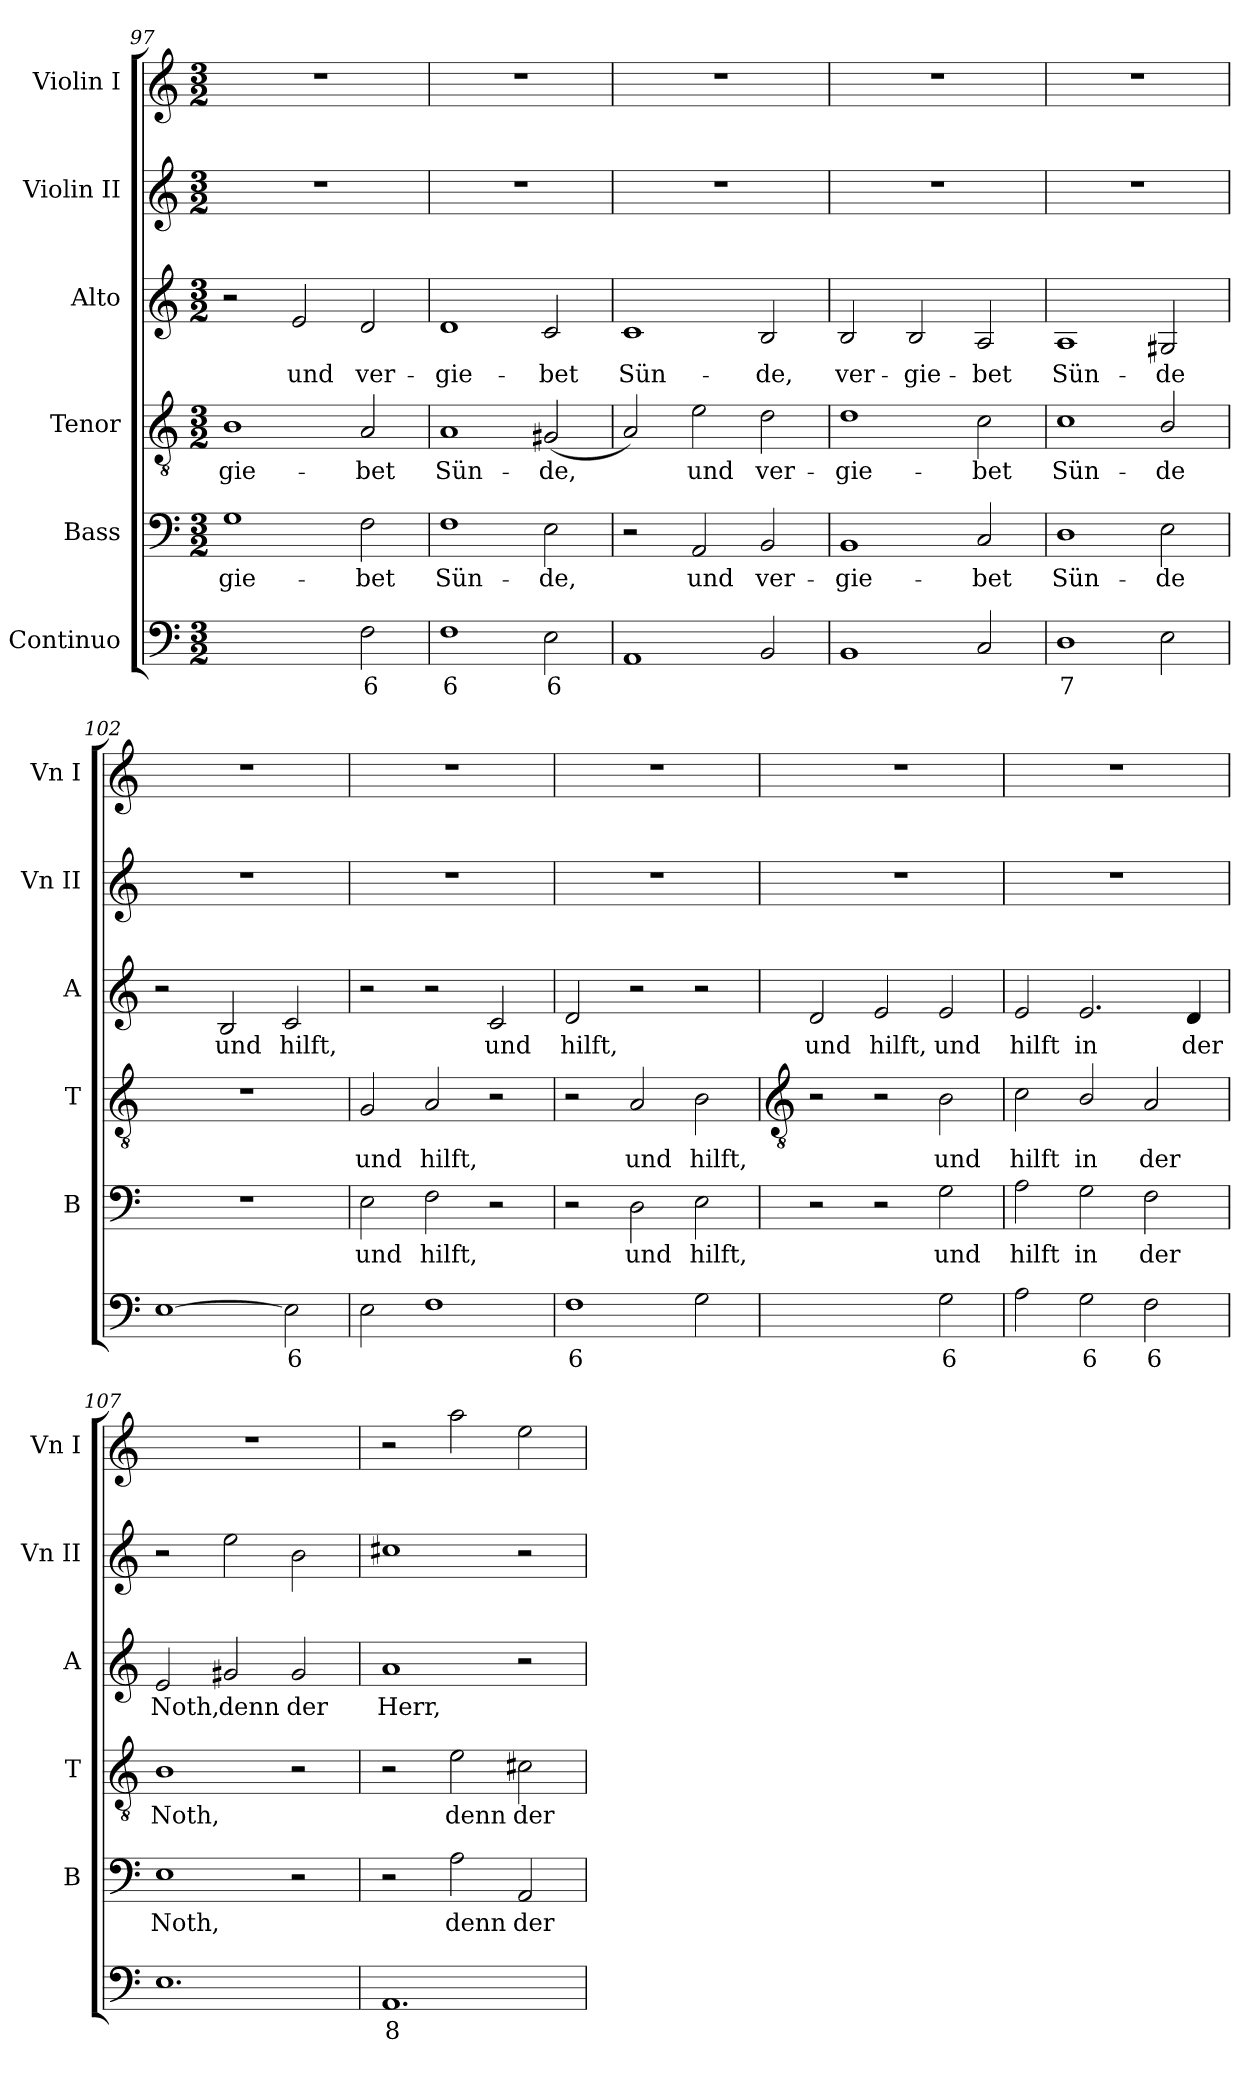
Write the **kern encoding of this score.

**kern	**text	**kern	**text	**kern	**text	**kern	**text	**kern	**kern
*part6	*part6	*part5	*part5	*part4	*part4	*part3	*part3	*part2	*part1
*staff6	*staff6	*staff5	*staff5	*staff4	*staff4	*staff3	*staff3	*staff2	*staff1
*I"Continuo	*	*I"Bass	*	*I"Tenor	*	*I"Alto	*	*I"Violin II	*I"Violin I
*	*	*I'B	*	*I'T	*	*I'A	*	*I'Vn II	*I'Vn I
!!LO:LB:g=z
*clefF4	*	*clefF4	*	*clefGv2	*	*clefG2	*	*clefG2	*clefG2
*k[]	*	*k[]	*	*k[]	*	*k[]	*	*k[]	*k[]
*C:	*	*C:	*	*C:	*	*C:	*	*C:	*C:
*M3/2	*	*M3/2	*	*M3/2	*	*M3/2	*	*M3/2	*M3/2
=97	=97	=97	=97	=97	=97	=97	=97	=97	=97
!	!LO:LY:b	!	!LO:LY:b	!	!LO:LY:b	!	!	!LO:N:vis=1	!LO:N:vis=1
[2Gyy	5	1G	-gie-	1B	-gie-	2r	.	1.r	1.r
!	!LO:LY:b	!	!	!	!	!	!LO:LY:b	!	!
2Gyy]	6	.	.	.	.	2e	und	.	.
!	!LO:LY:b	!	!LO:LY:b	!	!LO:LY:b	!	!LO:LY:b	!	!
2F	6	2F	-bet	2A	-bet	2d	ver-	.	.
=98	=98	=98	=98	=98	=98	=98	=98	=98	=98
!	!LO:LY:b	!	!LO:LY:b	!	!LO:LY:b	!	!LO:LY:b	!LO:N:vis=1	!LO:N:vis=1
1F	6	1F	Sün-	1A	Sün-	1d	-gie-	1.r	1.r
!	!LO:LY:b	!	!LO:LY:b	!	!LO:LY:b	!	!LO:LY:b	!	!
2E	6	2E	-de,	(<2G#X	-de,	2c	-bet	.	.
=99	=99	=99	=99	=99	=99	=99	=99	=99	=99
!	!	!	!	!	!	!	!LO:LY:b	!LO:N:vis=1	!LO:N:vis=1
1AA	.	2r	.	2A)	.	1c	Sün-	1.r	1.r
!	!	!	!LO:LY:b	!	!LO:LY:b	!	!	!	!
.	.	2AA	und	2e	und	.	.	.	.
!	!	!	!LO:LY:b	!	!LO:LY:b	!	!LO:LY:b	!	!
2BB	.	2BB	ver-	2d	ver-	2B	-de,	.	.
=100	=100	=100	=100	=100	=100	=100	=100	=100	=100
!	!	!	!LO:LY:b	!	!LO:LY:b	!	!LO:LY:b	!LO:N:vis=1	!LO:N:vis=1
1BB	.	1BB	-gie-	1d	-gie-	2B	ver-	1.r	1.r
!	!	!	!	!	!	!	!LO:LY:b	!	!
.	.	.	.	.	.	2B	-gie-	.	.
!	!	!	!LO:LY:b	!	!LO:LY:b	!	!LO:LY:b	!	!
2C	.	2C	-bet	2c	-bet	2A	-bet	.	.
=101	=101	=101	=101	=101	=101	=101	=101	=101	=101
!	!LO:LY:b	!	!LO:LY:b	!	!LO:LY:b	!	!LO:LY:b	!LO:N:vis=1	!LO:N:vis=1
1D	7	1D	Sün-	1c	Sün-	1A	Sün-	1.r	1.r
!	!	!	!LO:LY:b	!	!LO:LY:b	!	!LO:LY:b	!	!
2E	.	2E	-de	2B/	-de	2G#X	-de	.	.
=102	=102	=102	=102	=102	=102	=102	=102	=102	=102
!	!	!LO:N:vis=1	!	!LO:N:vis=1	!	!	!	!LO:N:vis=1	!LO:N:vis=1
[1E	.	1.r	.	1.r	.	2r	.	1.r	1.r
!	!	!	!	!	!	!	!LO:LY:b	!	!
.	.	.	.	.	.	2B	und	.	.
!	!LO:LY:b	!	!	!	!	!	!LO:LY:b	!	!
2E]	6	.	.	.	.	2c	hilft,	.	.
=103	=103	=103	=103	=103	=103	=103	=103	=103	=103
!	!	!	!LO:LY:b	!	!LO:LY:b	!	!	!LO:N:vis=1	!LO:N:vis=1
2E	.	2E	und	2G	und	2r	.	1.r	1.r
!	!	!	!LO:LY:b	!	!LO:LY:b	!	!	!	!
1F	.	2F	hilft,	2A	hilft,	2r	.	.	.
!	!	!	!	!	!	!	!LO:LY:b	!	!
.	.	2r	.	2r	.	2c	und	.	.
=104	=104	=104	=104	=104	=104	=104	=104	=104	=104
!	!LO:LY:b	!	!	!	!	!	!LO:LY:b	!LO:N:vis=1	!LO:N:vis=1
1F	6	2r	.	2r	.	2d	hilft,	1.r	1.r
!	!	!	!LO:LY:b	!	!LO:LY:b	!	!	!	!
.	.	2D	und	2A	und	2r	.	.	.
!	!	!	!LO:LY:b	!	!LO:LY:b	!	!	!	!
2G	.	2E	hilft,	2B	hilft,	2r	.	.	.
!!LO:LB:g=z
=105	=105	=105	=105	=105	=105	=105	=105	=105	=105
*	*	*	*	*clefGv2	*	*	*	*	*
!	!LO:LY:b	!	!	!	!	!	!LO:LY:b	!LO:N:vis=1	!LO:N:vis=1
[2Gyy	5	2r	.	2r	.	2d	und	1.r	1.r
!	!LO:LY:b	!	!	!	!	!	!LO:LY:b	!	!
2Gyy]	6	2r	.	2r	.	2e	hilft,	.	.
!	!LO:LY:b	!	!LO:LY:b	!	!LO:LY:b	!	!LO:LY:b	!	!
2G	6	2G	und	2B	und	2e	und	.	.
=106	=106	=106	=106	=106	=106	=106	=106	=106	=106
!	!	!	!LO:LY:b	!	!LO:LY:b	!	!LO:LY:b	!LO:N:vis=1	!LO:N:vis=1
2A	.	2A	hilft	2c	hilft	2e	hilft	1.r	1.r
!	!LO:LY:b	!	!LO:LY:b	!	!LO:LY:b	!	!LO:LY:b	!	!
2G	6	2G	in	2B/	in	2.e	in	.	.
!	!LO:LY:b	!	!LO:LY:b	!	!LO:LY:b	!	!	!	!
2F	6	2F	der	2A	der	.	.	.	.
!	!	!	!	!	!	!	!LO:LY:b	!	!
.	.	.	.	.	.	4d	der	.	.
=107	=107	=107	=107	=107	=107	=107	=107	=107	=107
!	!	!	!LO:LY:b	!	!LO:LY:b	!	!LO:LY:b	!	!LO:N:vis=1
1.E	.	1E	Noth,	1B	Noth,	2e	Noth,	2r	1.r
!	!	!	!	!	!	!	!LO:LY:b	!	!
.	.	.	.	.	.	2g#X	denn	2ee	.
!	!	!	!	!	!	!	!LO:LY:b	!	!
.	.	2r	.	2r	.	2g#	der	2b	.
=108	=108	=108	=108	=108	=108	=108	=108	=108	=108
!	!LO:LY:b	!	!	!	!	!	!LO:LY:b	!	!
1.AA	8	2r	.	2r	.	1a	Herr,	1cc#X	2r
!	!	!	!LO:LY:b	!	!LO:LY:b	!	!	!	!
.	.	2A	denn	2e	denn	.	.	.	2aa
!	!	!	!LO:LY:b	!	!LO:LY:b	!	!	!	!
.	.	2AA	der	2c#X	der	2r	.	2r	2ee
=	=	=	=	=	=	=	=	=	=
*-	*-	*-	*-	*-	*-	*-	*-	*-	*-
